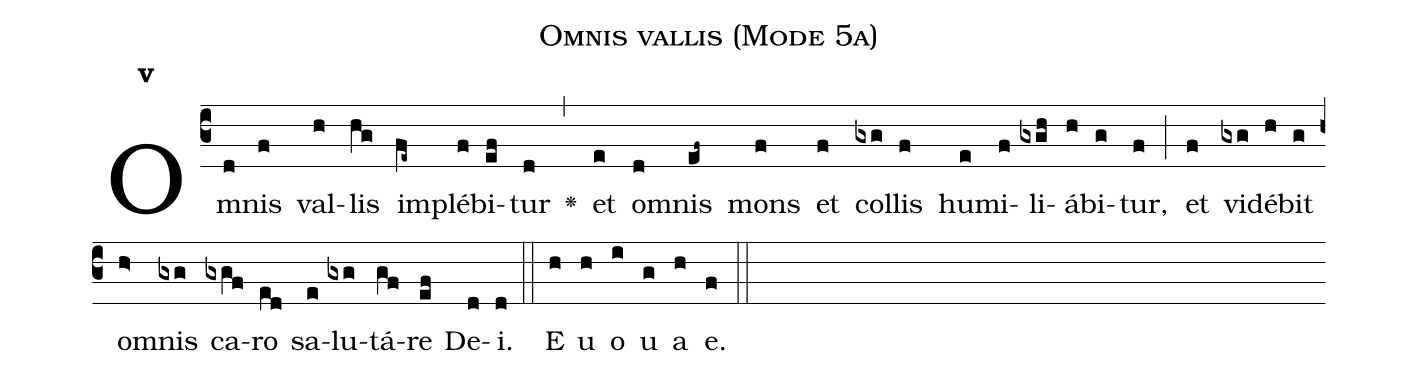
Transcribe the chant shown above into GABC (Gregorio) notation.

name:Omnis vallis (Mode 5a);
office-part:Antiphona;
mode:5;
%%
initial-style: 1;
name: Omnis vallis
book: Antiphonae & Responsoria/Tomus I, p. 28;
occasion: Hebdomada II Adventus Dominica;
office-part: Vesperae II Ant Eb;
user-notes: ;
commentary: ;
annotation: 5a;
centering-scheme: english;
fontsize: 12;
font: OFLSortsMillGoudy;
height: 11;
width: 4.5;
%%
(c3)Om(d)nis(f) val(h)lis(hg) im(fe~)plé(f)bi(ef)tur(d) <v>\greheightstar</v>(,) et(e) om(d)nis(ef~) mons(f) et(f) col(gxg)lis(f) hu(e)mi(f)li(gxgh)á(h)bi(g)tur,(f) (;) et(f) vi(gxg)dé(h)bit(g) om(h>)nis(gxg) ca(gxgf)ro(ed) sa(e)lu(gxg)tá(gf)re(ef) De(d)i.(d) (::)
E(h) u(h) o(i) u(g) a(h) e.(f) (::)
